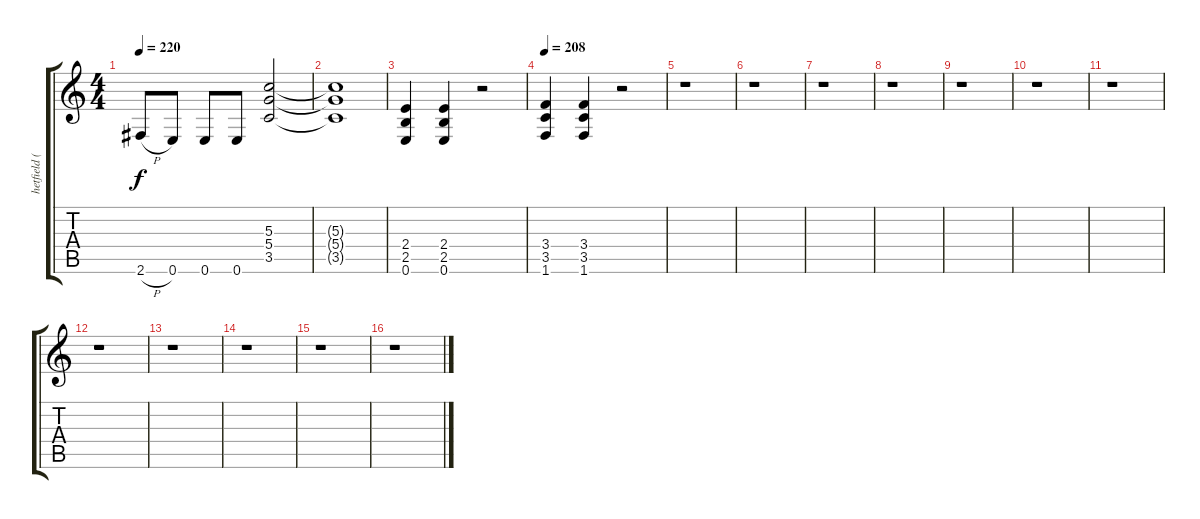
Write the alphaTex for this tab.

\track ("hetfield (dist.)" "hetfield (") {instrument distortionguitar}
\staff {score tabs}
\tuning (E4 B3 G3 D3 A2 E2) {hide}
\ts (4 4)
\tempo 220
\clef g2
\ks c
2.6{h}.8{dy f} 0.6.8 0.6.8 0.6.8 (5.3 5.4 3.5).2 |
(5.3{t} 5.4{t} 3.5{t}).1 |
(2.4 2.5 0.6).4 (2.4 2.5 0.6).4 r.2 |
\tempo 208
(3.4 3.5 1.6).4 (3.4 3.5 1.6).4 r.2 |
r.1 |
r.1 |
r.1 |
r.1 |
r.1 |
r.1 |
r.1 |
r.1 |
r.1 |
r.1 |
r.1 |
r.1
